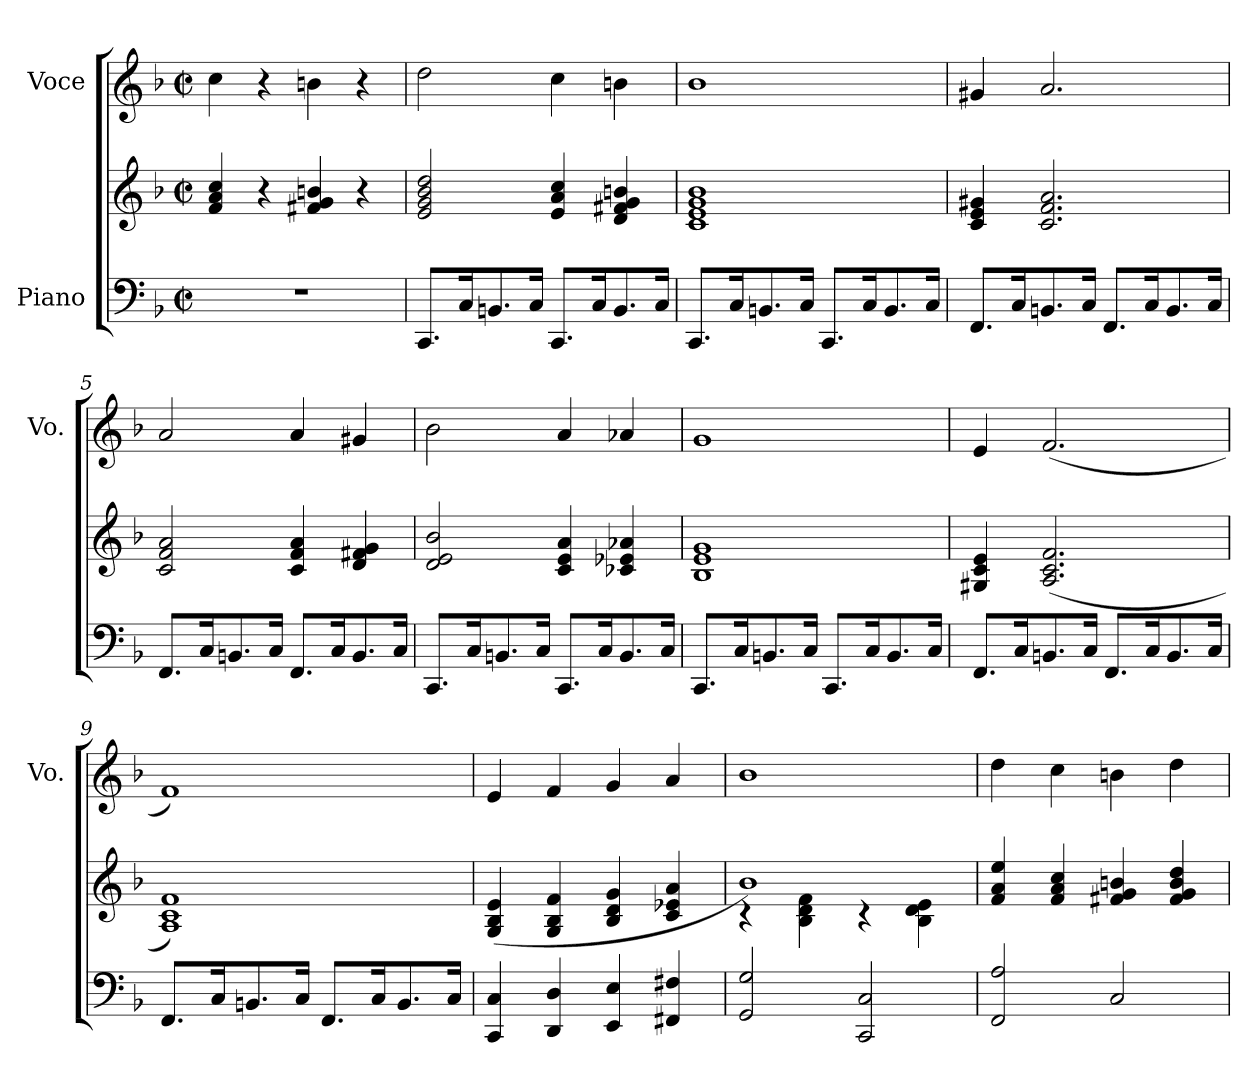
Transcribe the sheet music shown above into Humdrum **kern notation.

**kern	**kern	**kern
*part2	*part2	*part1
*staff3	*staff2	*staff1
*I"Piano	*	*I"Voce
*	*	*I'Vo.
*clefF4	*clefG2	*clefG2
*k[b-]	*k[b-]	*k[b-]
*M2/2	*M2/2	*M2/2
*met(c|)	*met(c|)	*met(c|)
=1	=1	=1
1r	4f/ 4a/ 4cc/	4cc\
.	4r	4r
.	4f#X/ 4g/ 4bn/	4bn\
.	4r	4r
=2	=2	=2
8.CC/L	2e/ 2g/ 2b-/ 2dd/	2dd\
16C/K	.	.
8.BBn/	.	.
16C/Jk	.	.
8.CC/L	4e/ 4a/ 4cc/	4cc\
16C/K	.	.
8.BB/	4d/ 4f#X/ 4g/ 4bn/	4bn\
16C/Jk	.	.
=3	=3	=3
8.CC/L	1c 1e 1g 1b-	1b-
16C/K	.	.
8.BBn/	.	.
16C/Jk	.	.
8.CC/L	.	.
16C/K	.	.
8.BB/	.	.
16C/Jk	.	.
=4	=4	=4
8.FF/L	4c/ 4e/ 4g#X/	4g#X/
16C/K	.	.
8.BBn/	2.c/ 2.f/ 2.a/	2.a/
16C/Jk	.	.
8.FF/L	.	.
16C/K	.	.
8.BB/	.	.
16C/Jk	.	.
!!LO:LB:g=z
=5	=5	=5
8.FF/L	2c/ 2f/ 2a/	2a/
16C/K	.	.
8.BBn/	.	.
16C/Jk	.	.
8.FF/L	4c/ 4f/ 4a/	4a/
16C/K	.	.
8.BB/	4d/ 4f#X/ 4g/	4g#X/
16C/Jk	.	.
=6	=6	=6
8.CC/L	2d/ 2e/ 2b-/	2b-\
16C/K	.	.
8.BBn/	.	.
16C/Jk	.	.
8.CC/L	4c/ 4e/ 4a/	4a/
16C/K	.	.
8.BB/	4c-X/ 4e-X/ 4a-X/	4a-X/
16C/Jk	.	.
=7	=7	=7
8.CC/L	1B- 1e 1g	1g
16C/K	.	.
8.BBn/	.	.
16C/Jk	.	.
8.CC/L	.	.
16C/K	.	.
8.BB/	.	.
16C/Jk	.	.
!!LO:LB:g=z
=8	=8	=8
8.FF/L	4G#X/ 4c/ 4e/	4e/
16C/K	.	.
8.BBn/	(<2.A/ 2.c/ 2.f/	(<2.f/
16C/Jk	.	.
8.FF/L	.	.
16C/K	.	.
8.BB/	.	.
16C/Jk	.	.
=9	=9	=9
8.FF/L	1A 1c 1f)	1f)
16C/K	.	.
8.BBn/	.	.
16C/Jk	.	.
8.FF/L	.	.
16C/K	.	.
8.BB/	.	.
16C/Jk	.	.
=10	=10	=10
4CC/ 4C/	(<4G/ 4B-/ 4e/	4e/
4DD/ 4D/	4G/ 4B-/ 4f/	4f/
4EE/ 4E/	4B-/ 4d/ 4g/	4g/
4FF#X/ 4F#X/	4c/ 4e-X/ 4a/	4a/
=11	=11	=11
*	*^	*
2GG/ 2G/	1b-)	4r	1b-
.	.	4B-\ 4d\ 4f\	.
2CC/ 2C/	.	4r	.
.	.	4B-\ 4d\ 4e\	.
*	*v	*v	*
!!LO:LB:g=z
=12	=12	=12
2FF/ 2A/	4f/ 4a/ 4ee/	4dd\
.	4f/ 4a/ 4cc/	4cc\
2C/	4f#X/ 4g/ 4bn/	4bn\
.	4f#/ 4g/ 4b/ 4dd/	4dd\
=	=	=
*-	*-	*-
